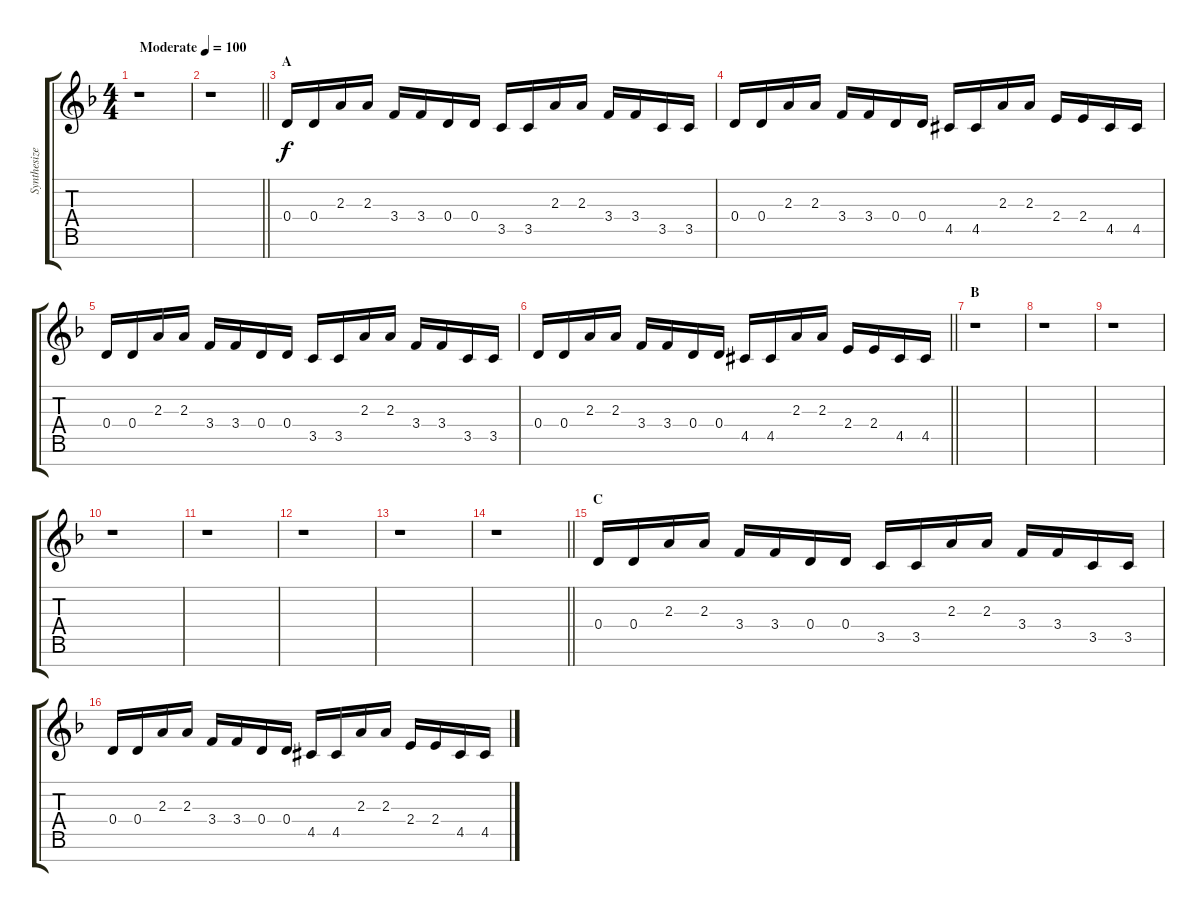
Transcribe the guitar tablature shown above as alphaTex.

\track ("Synthesizer I" "Synthesize") {instrument harpsichord}
\staff {score tabs}
\tuning (E5 B4 G4 D4 A3 E3 B2) {hide}
\ts (4 4)
\tempo (100 "Moderate")
\clef g2
\ks f
r.1{dy f instrument harpsichord} |
\barLineRight lightlight
r.1 |
\section ("" "A")
0.4.16 0.4.16 2.3.16 2.3.16 3.4.16 3.4.16 0.4.16 0.4.16 3.5.16 3.5.16 2.3.16 2.3.16 3.4.16 3.4.16 3.5.16 3.5.16 |
0.4.16 0.4.16 2.3.16 2.3.16 3.4.16 3.4.16 0.4.16 0.4.16 4.5{acc #}.16 4.5{acc #}.16 2.3.16 2.3.16 2.4.16 2.4.16 4.5{acc #}.16 4.5{acc #}.16 |
0.4.16 0.4.16 2.3.16 2.3.16 3.4.16 3.4.16 0.4.16 0.4.16 3.5.16 3.5.16 2.3.16 2.3.16 3.4.16 3.4.16 3.5.16 3.5.16 |
\barLineRight lightlight
0.4.16 0.4.16 2.3.16 2.3.16 3.4.16 3.4.16 0.4.16 0.4.16 4.5{acc #}.16 4.5{acc #}.16 2.3.16 2.3.16 2.4.16 2.4.16 4.5{acc #}.16 4.5{acc #}.16 |
\section ("" "B")
r.1 |
r.1 |
r.1 |
r.1 |
r.1 |
r.1 |
r.1 |
\barLineRight lightlight
r.1 |
\section ("" "C")
0.4.16 0.4.16 2.3.16 2.3.16 3.4.16 3.4.16 0.4.16 0.4.16 3.5.16 3.5.16 2.3.16 2.3.16 3.4.16 3.4.16 3.5.16 3.5.16 |
0.4.16 0.4.16 2.3.16 2.3.16 3.4.16 3.4.16 0.4.16 0.4.16 4.5{acc #}.16 4.5{acc #}.16 2.3.16 2.3.16 2.4.16 2.4.16 4.5{acc #}.16 4.5{acc #}.16
